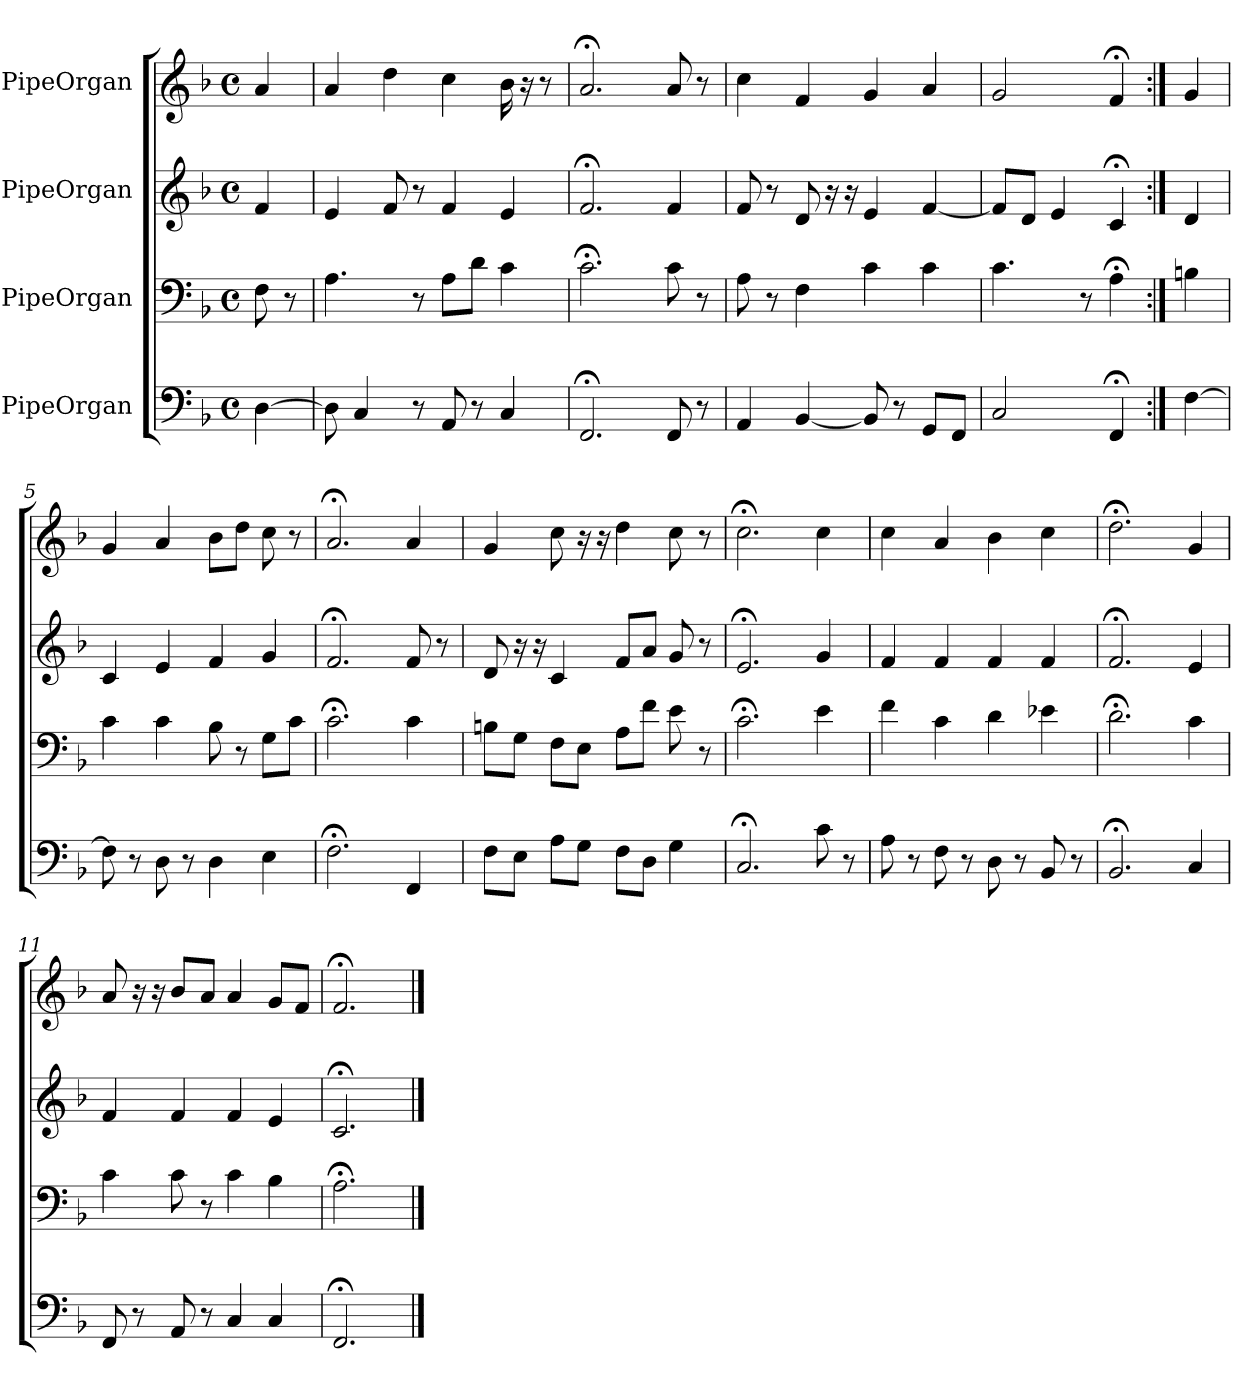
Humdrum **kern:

**kern	**kern	**kern	**kern
*part4	*part3	*part2	*part1
*staff4	*staff3	*staff2	*staff1
*I"PipeOrgan	*I"PipeOrgan	*I"PipeOrgan	*I"PipeOrgan
*clefF4	*clefF4	*clefG2	*clefG2
*k[b-]	*k[b-]	*k[b-]	*k[b-]
*F:	*F:	*F:	*F:
*M4/4	*M4/4	*M4/4	*M4/4
*met(c)	*met(c)	*met(c)	*met(c)
*MM56	*MM56	*MM56	*MM56
=	=	=	=
[4D	8F	4f	4a
.	8r	.	.
=1	=1	=1	=1
8D]	4.A	4e	4a
4C	.	.	.
.	.	8f	4dd
8r	8r	8r	.
8AA	8A\L	4f	4cc
8r	8d\J	.	.
4C	4c	4e	16b-
.	.	.	16r
.	.	.	8r
=2	=2	=2	=2
2.FF;<	2.c;<	2.f;<	2.a;<
8FF	8c	4f	8a
8r	8r	.	8r
=3	=3	=3	=3
4AA	8A	8f	4cc
.	8r	8r	.
[4BB-	4F	8d	4f
.	.	16r	.
.	.	16r	.
8BB-]	4c	4e	4g
8r	.	.	.
8GG/L	4c	[4f	4a
8FF/J	.	.	.
=4	=4	=4	=4
2C	4.c	8f/L]	2g
.	.	8d/J	.
.	.	4e	.
.	8r	.	.
4FF;<	4A;<	4c;<	4f;<
=:|!	=:|!	=:|!	=:|!
[4F	4Bn	4d	4g
=5	=5	=5	=5
8F]	4c	4c	4g
8r	.	.	.
8D	4c	4e	4a
8r	.	.	.
4D	8B-	4f	8b-\L
.	8r	.	8dd\J
4E	8G\L	4g	8cc
.	8c\J	.	8r
=6	=6	=6	=6
2.F;<	2.c;<	2.f;<	2.a;<
4FF	4c	8f	4a
.	.	8r	.
=7	=7	=7	=7
8F\L	8Bn\L	8d	4g
8E\J	8G\J	16r	.
.	.	16r	.
8A\L	8F\L	4c	8cc
8G\J	8E\J	.	16r
.	.	.	16r
8F\L	8A\L	8f/L	4dd
8D\J	8f\J	8a/J	.
4G	8e	8g	8cc
.	8r	8r	8r
=8	=8	=8	=8
2.C;<	2.c;<	2.e;<	2.cc;<
8c	4e	4g	4cc
8r	.	.	.
=9	=9	=9	=9
8A	4f	4f	4cc
8r	.	.	.
8F	4c	4f	4a
8r	.	.	.
8D	4d	4f	4b-
8r	.	.	.
8BB-	4e-X	4f	4cc
8r	.	.	.
=10	=10	=10	=10
2.BB-;<	2.d;<	2.f;<	2.dd;<
4C	4c	4e	4g
=11	=11	=11	=11
8FF	4c	4f	8a
8r	.	.	16r
.	.	.	16r
8AA	8c	4f	8b-/L
8r	8r	.	8a/J
4C	4c	4f	4a
4C	4B-	4e	8g/L
.	.	.	8f/J
=12	=12	=12	=12
2.FF;<	2.A;<	2.c;<	2.f;<
==	==	==	==
*-	*-	*-	*-
